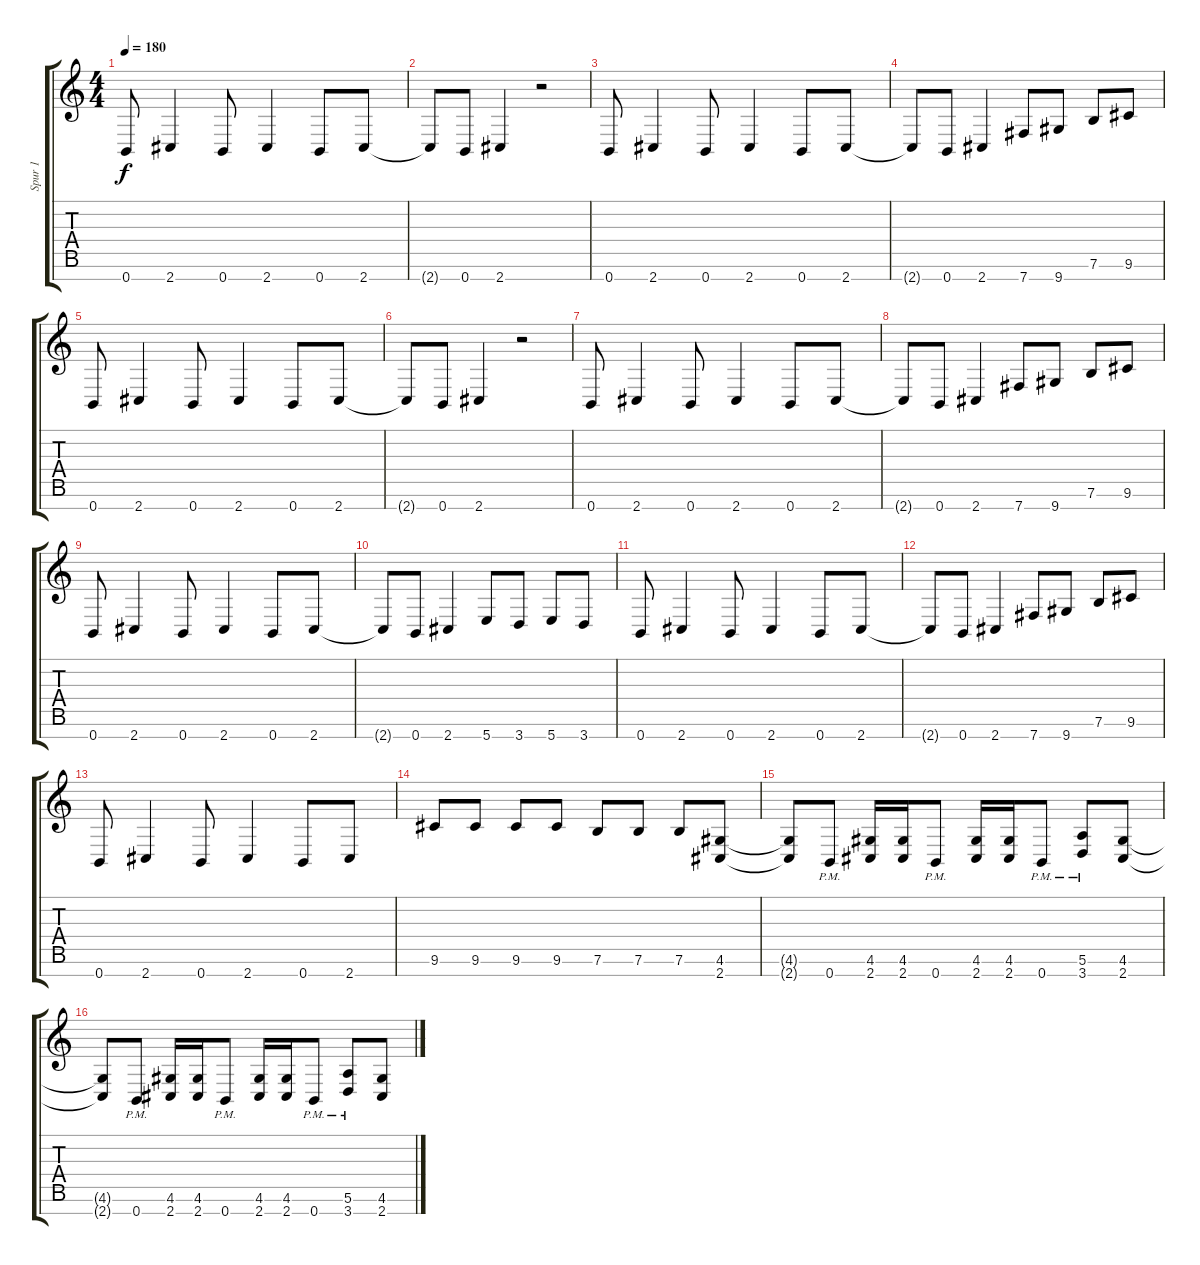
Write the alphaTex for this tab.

\track ("Spur 1" "Spur 1") {instrument acousticguitarsteel}
\staff {score tabs}
\tuning (E4 B3 G3 D3 A2 E2 B1) {hide}
\ts (4 4)
\tempo 180
\clef g2
\ks c
0.7.8{dy f} 2.7.4 0.7.8 2.7.4 0.7.8 2.7.8 |
2.7{t}.8 0.7.8 2.7.4 r.2 |
0.7.8 2.7.4 0.7.8 2.7.4 0.7.8 2.7.8 |
2.7{t}.8 0.7.8 2.7.4 7.7.8 9.7.8 7.6.8 9.6.8 |
0.7.8 2.7.4 0.7.8 2.7.4 0.7.8 2.7.8 |
2.7{t}.8 0.7.8 2.7.4 r.2 |
0.7.8 2.7.4 0.7.8 2.7.4 0.7.8 2.7.8 |
2.7{t}.8 0.7.8 2.7.4 7.7.8 9.7.8 7.6.8 9.6.8 |
0.7.8 2.7.4 0.7.8 2.7.4 0.7.8 2.7.8 |
2.7{t}.8 0.7.8 2.7.4 5.7.8 3.7.8 5.7.8 3.7.8 |
0.7.8 2.7.4 0.7.8 2.7.4 0.7.8 2.7.8 |
2.7{t}.8 0.7.8 2.7.4 7.7.8 9.7.8 7.6.8 9.6.8 |
0.7.8 2.7.4 0.7.8 2.7.4 0.7.8 2.7.8 |
9.6.8 9.6.8 9.6.8 9.6.8 7.6.8 7.6.8 7.6.8 (4.6 2.7).8 |
(4.6{t} 2.7{t}).8 0.7{pm}.8 (4.6 2.7).16 (4.6 2.7).16 0.7{pm}.8 (4.6 2.7).16 (4.6 2.7).16 0.7{pm}.8 (5.6{pm} 3.7{pm}).8 (4.6 2.7).8 |
(4.6{t} 2.7{t}).8 0.7{pm}.8 (4.6 2.7).16 (4.6 2.7).16 0.7{pm}.8 (4.6 2.7).16 (4.6 2.7).16 0.7{pm}.8 (5.6{pm} 3.7{pm}).8 (4.6 2.7).8
